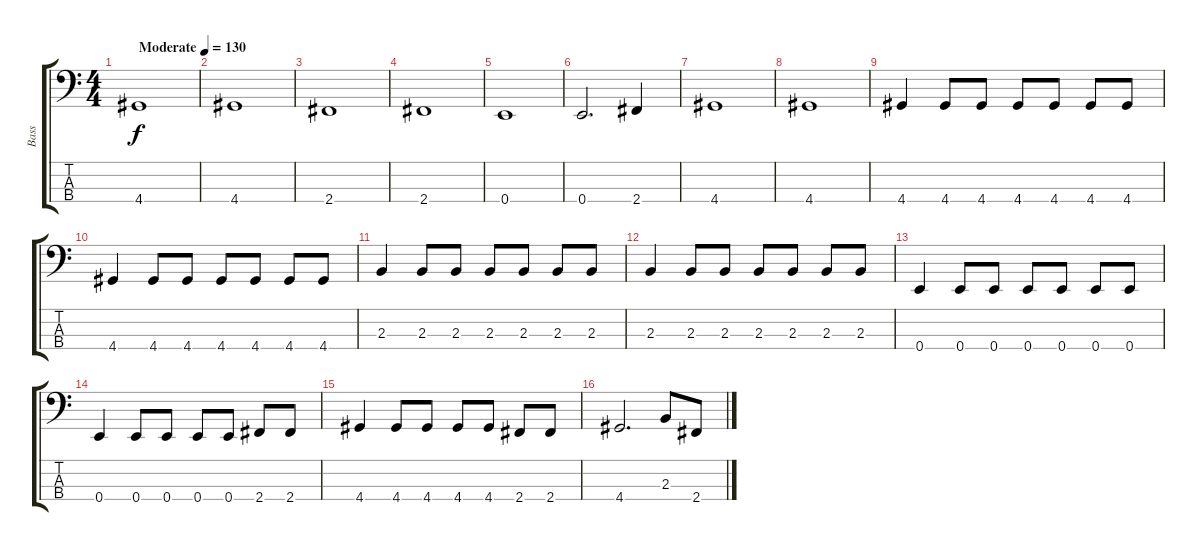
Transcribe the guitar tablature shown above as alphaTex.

\track ("Bass" "Bass") {instrument electricbassfinger}
\staff {score tabs}
\tuning (G2 D2 A1 E1) {hide}
\ts (4 4)
\tempo (130 "Moderate")
\clef f4
\ks c
4.4.1{dy f instrument electricbassfinger} |
4.4.1 |
2.4.1 |
2.4.1 |
0.4.1 |
0.4.2{d} 2.4.4 |
4.4.1 |
4.4.1 |
4.4.4 4.4.8 4.4.8 4.4.8 4.4.8 4.4.8 4.4.8 |
4.4.4 4.4.8 4.4.8 4.4.8 4.4.8 4.4.8 4.4.8 |
2.3.4 2.3.8 2.3.8 2.3.8 2.3.8 2.3.8 2.3.8 |
2.3.4 2.3.8 2.3.8 2.3.8 2.3.8 2.3.8 2.3.8 |
0.4.4 0.4.8 0.4.8 0.4.8 0.4.8 0.4.8 0.4.8 |
0.4.4 0.4.8 0.4.8 0.4.8 0.4.8 2.4.8 2.4.8 |
4.4.4 4.4.8 4.4.8 4.4.8 4.4.8 2.4.8 2.4.8 |
4.4.2{d} 2.3.8 2.4.8
